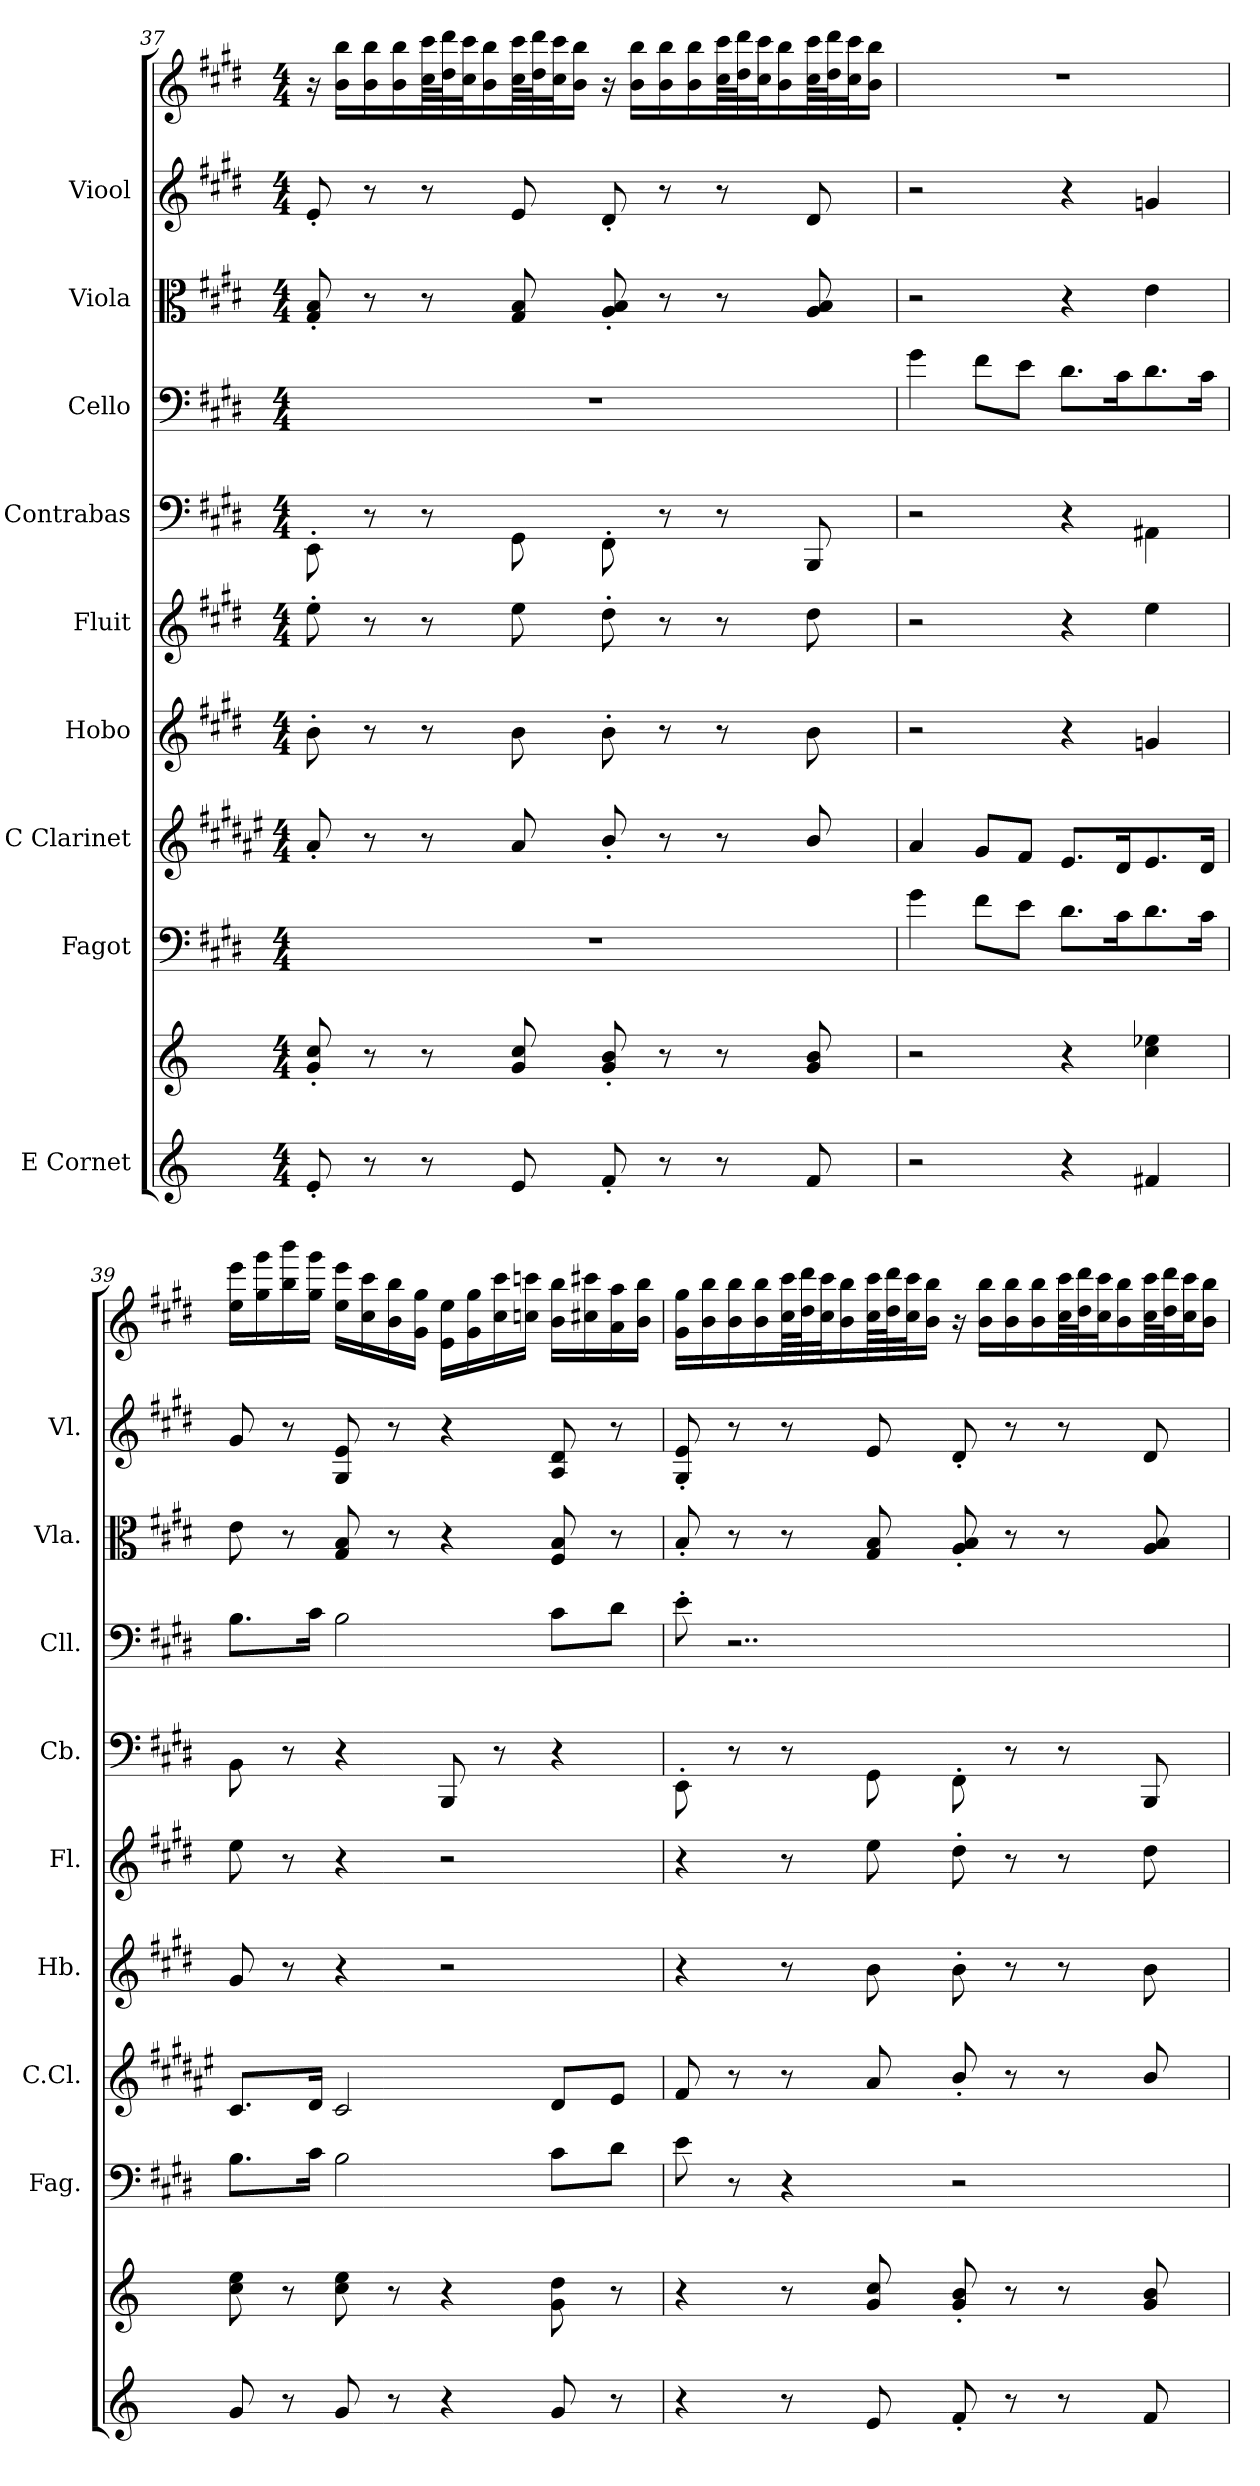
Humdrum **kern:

**kern	**kern	**kern	**kern	**kern	**kern	**kern	**kern	**kern	**kern	**kern
*part9	*part9	*part8	*part7	*part6	*part5	*part4	*part3	*part2	*part1	*part1
*staff11	*staff10	*staff9	*staff8	*staff7	*staff6	*staff5	*staff4	*staff3	*staff2	*staff1
*I"E Cornet	*	*I"Fagot	*I"C Clarinet	*I"Hobo	*I"Fluit	*I"Contrabas	*I"Cello	*I"Viola	*I"Viool	*
*	*	*I'Fag.	*I'C.Cl.	*I'Hb.	*I'Fl.	*I'Cb.	*I'Cll.	*I'Vla.	*I'Vl.	*
!!LO:PB:g=z
*clefG2	*clefG2	*clefF4	*clefG2	*clefG2	*clefG2	*clefF4	*clefF4	*clefC3	*clefG2	*clefG2
*ITrd-2c-4	*ITrd-2c-4	*	*ITrd1c2	*	*	*ITrd7c12	*	*	*	*
*k[f#c#g#d#]	*k[f#c#g#d#]	*k[f#c#g#d#]	*k[f#c#g#d#]	*k[f#c#g#d#]	*k[f#c#g#d#]	*k[f#c#g#d#]	*k[f#c#g#d#]	*k[f#c#g#d#]	*k[f#c#g#d#]	*k[f#c#g#d#]
*E:	*E:	*E:	*E:	*E:	*E:	*E:	*E:	*E:	*E:	*E:
*M4/4	*M4/4	*M4/4	*M4/4	*M4/4	*M4/4	*M4/4	*M4/4	*M4/4	*M4/4	*M4/4
=37	=37	=37	=37	=37	=37	=37	=37	=37	=37	=37
8g#'/	8b/' 8ee/'	1r	8g#'/	8b'\	8ee'\	8EEE'\	1r	8G#/' 8B/'	8e'/	16r
.	.	.	.	.	.	.	.	.	.	16b\ 16bb\LL
8r	8r	.	8r	8r	8r	8r	.	8r	8r	16b\ 16bb\
.	.	.	.	.	.	.	.	.	.	16b\ 16bb\
8r	8r	.	8r	8r	8r	8r	.	8r	8r	64cc#\ 64ccc#\LL
.	.	.	.	.	.	.	.	.	.	64dd#\ 64ddd#\J
.	.	.	.	.	.	.	.	.	.	32cc#\ 32ccc#\J
.	.	.	.	.	.	.	.	.	.	16b\ 16bb\
8g#/	8b/ 8ee/	.	8g#/	8b\	8ee\	8GGG#\	.	8G#/ 8B/	8e/	64cc#\ 64ccc#\LL
.	.	.	.	.	.	.	.	.	.	64dd#\ 64ddd#\J
.	.	.	.	.	.	.	.	.	.	32cc#\ 32ccc#\J
.	.	.	.	.	.	.	.	.	.	16b\ 16bb\JJ
8a'/	8b/' 8dd#/'	.	8a'/	8b'\	8dd#'\	8FFF#'\	.	8A/' 8B/'	8d#'/	16r
.	.	.	.	.	.	.	.	.	.	16b\ 16bb\LL
8r	8r	.	8r	8r	8r	8r	.	8r	8r	16b\ 16bb\
.	.	.	.	.	.	.	.	.	.	16b\ 16bb\
8r	8r	.	8r	8r	8r	8r	.	8r	8r	64cc#\ 64ccc#\LL
.	.	.	.	.	.	.	.	.	.	64dd#\ 64ddd#\J
.	.	.	.	.	.	.	.	.	.	32cc#\ 32ccc#\J
.	.	.	.	.	.	.	.	.	.	16b\ 16bb\
8a/	8b/ 8dd#/	.	8a/	8b\	8dd#\	8BBBB/	.	8A/ 8B/	8d#/	64cc#\ 64ccc#\LL
.	.	.	.	.	.	.	.	.	.	64dd#\ 64ddd#\J
.	.	.	.	.	.	.	.	.	.	32cc#\ 32ccc#\J
.	.	.	.	.	.	.	.	.	.	16b\ 16bb\JJ
!!LO:PB:g=z
=38	=38	=38	=38	=38	=38	=38	=38	=38	=38	=38
2r	2r	4g#\	4g#/	2r	2r	2r	4g#\	2r	2r	1r
.	.	8f#\L	8f#/L	.	.	.	8f#\L	.	.	.
.	.	8e\J	8e/J	.	.	.	8e\J	.	.	.
4r	4r	8.d#\L	8.d#/L	4r	4r	4r	8.d#\L	4r	4r	.
.	.	16c#\K	16c#/K	.	.	.	16c#\K	.	.	.
4a#X/	4ee\ 4ggn\	8.d#\	8.d#/	4gn/	4ee\	4AAA#X\	8.d#\	4e\	4gn/	.
.	.	16c#\Jk	16c#/Jk	.	.	.	16c#\Jk	.	.	.
=39	=39	=39	=39	=39	=39	=39	=39	=39	=39	=39
8b/	8ee\ 8gg#\	8.B\L	8.B/L	8g#/	8ee\	8BBB\	8.B\L	8e\	8g#/	16ee\ 16eee\LL
.	.	.	.	.	.	.	.	.	.	16gg#\ 16ggg#\
8r	8r	.	.	8r	8r	8r	.	8r	8r	16bb\ 16bbb\
.	.	16c#\Jk	16c#/Jk	.	.	.	16c#\Jk	.	.	16gg#\ 16ggg#\JJ
8b/	8ee\ 8gg#\	2B\	2B/	4r	4r	4r	2B\	8G#/ 8B/	8G#/ 8e/	16ee\ 16eee\LL
.	.	.	.	.	.	.	.	.	.	16cc#\ 16ccc#\
8r	8r	.	.	.	.	.	.	8r	8r	16b\ 16bb\
.	.	.	.	.	.	.	.	.	.	16g#\ 16gg#\JJ
4r	4r	.	.	2r	2r	8BBBB/	.	4r	4r	16e\ 16ee\LL
.	.	.	.	.	.	.	.	.	.	16g#\ 16gg#\
.	.	.	.	.	.	8r	.	.	.	16cc#\ 16ccc#\
.	.	.	.	.	.	.	.	.	.	16ccn\ 16cccn\JJ
8b/	8b\ 8ff#\	8c#\L	8c#/L	.	.	4r	8c#\L	8F#/ 8B/	8A/ 8d#/	16b\ 16bb\LL
.	.	.	.	.	.	.	.	.	.	16cc#X\ 16ccc#X\
8r	8r	8d#\J	8d#/J	.	.	.	8d#\J	8r	8r	16a\ 16aa\
.	.	.	.	.	.	.	.	.	.	16b\ 16bb\JJ
!!LO:PB:g=z
=40	=40	=40	=40	=40	=40	=40	=40	=40	=40	=40
4r	4r	8e\	8e/	4r	4r	8EEE'\	8e'\	8B'/	8G#/' 8e/'	16g#\ 16gg#\LL
.	.	.	.	.	.	.	.	.	.	16b\ 16bb\
.	.	8r	8r	.	.	8r	2..r	8r	8r	16b\ 16bb\
.	.	.	.	.	.	.	.	.	.	16b\ 16bb\
8r	8r	4r	8r	8r	8r	8r	.	8r	8r	64cc#\ 64ccc#\LL
.	.	.	.	.	.	.	.	.	.	64dd#\ 64ddd#\J
.	.	.	.	.	.	.	.	.	.	32cc#\ 32ccc#\J
.	.	.	.	.	.	.	.	.	.	16b\ 16bb\
8g#/	8b/ 8ee/	.	8g#/	8b\	8ee\	8GGG#\	.	8G#/ 8B/	8e/	64cc#\ 64ccc#\LL
.	.	.	.	.	.	.	.	.	.	64dd#\ 64ddd#\J
.	.	.	.	.	.	.	.	.	.	32cc#\ 32ccc#\J
.	.	.	.	.	.	.	.	.	.	16b\ 16bb\JJ
8a'/	8b/' 8dd#/'	2r	8a'/	8b'\	8dd#'\	8FFF#'\	.	8A/' 8B/'	8d#'/	16r
.	.	.	.	.	.	.	.	.	.	16b\ 16bb\LL
8r	8r	.	8r	8r	8r	8r	.	8r	8r	16b\ 16bb\
.	.	.	.	.	.	.	.	.	.	16b\ 16bb\
8r	8r	.	8r	8r	8r	8r	.	8r	8r	64cc#\ 64ccc#\LL
.	.	.	.	.	.	.	.	.	.	64dd#\ 64ddd#\J
.	.	.	.	.	.	.	.	.	.	32cc#\ 32ccc#\J
.	.	.	.	.	.	.	.	.	.	16b\ 16bb\
8a/	8b/ 8dd#/	.	8a/	8b\	8dd#\	8BBBB/	.	8A/ 8B/	8d#/	64cc#\ 64ccc#\LL
.	.	.	.	.	.	.	.	.	.	64dd#\ 64ddd#\J
.	.	.	.	.	.	.	.	.	.	32cc#\ 32ccc#\J
.	.	.	.	.	.	.	.	.	.	16b\ 16bb\JJ
=	=	=	=	=	=	=	=	=	=	=
*-	*-	*-	*-	*-	*-	*-	*-	*-	*-	*-
